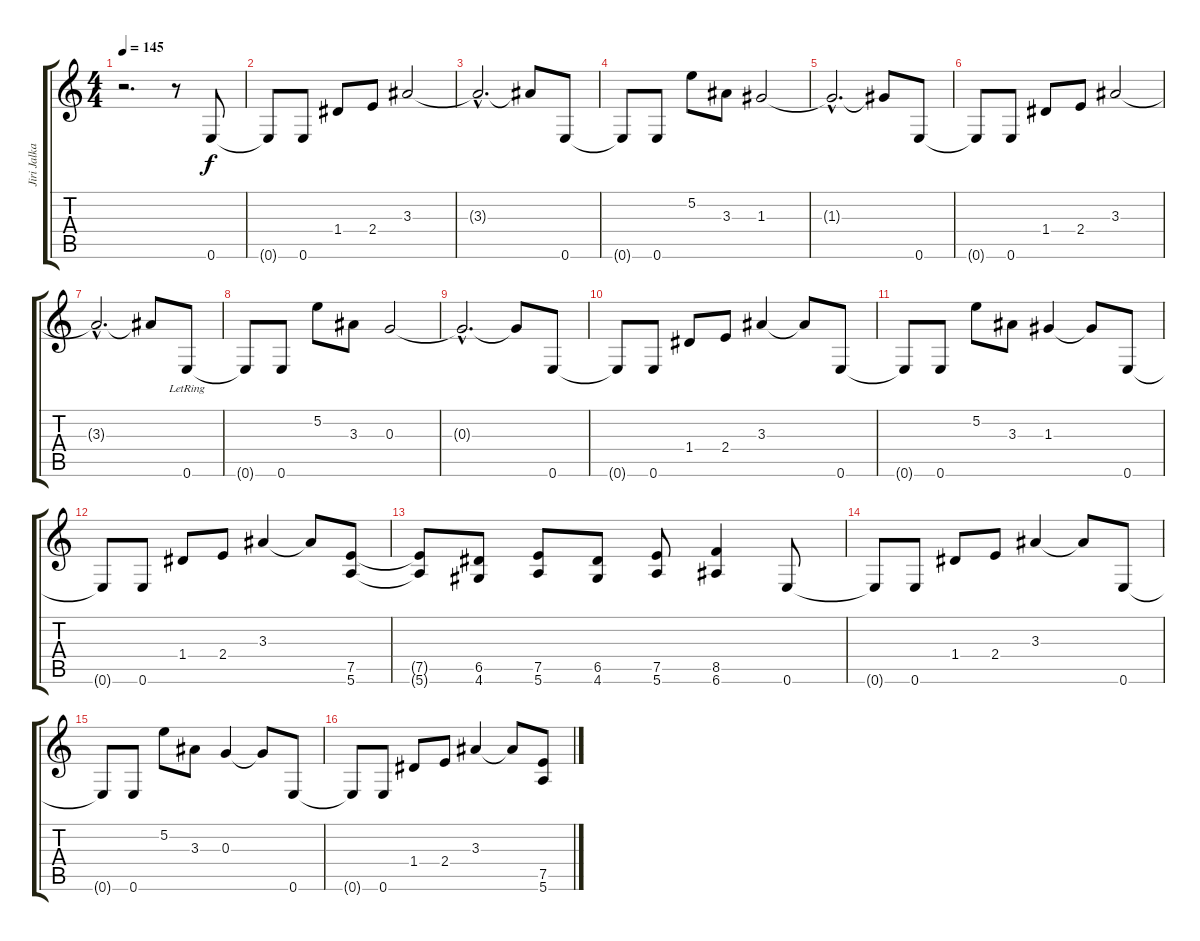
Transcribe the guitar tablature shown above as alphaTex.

\track ("Jiri Jalkanen" "Jiri Jalka") {instrument distortionguitar}
\staff {score tabs}
\tuning (E4 B3 G3 D3 A2 E2) {hide}
\ts (4 4)
\tempo 145
\clef g2
\ks c
r.2{d dy f instrument distortionguitar} r.8 0.6.8 |
0.6{t}.8 0.6.8 1.4.8 2.4.8 3.3.2 |
3.3{hac t}.2{d} 3.3{t}.8 0.6.8 |
0.6{t}.8 0.6.8 5.2.8 3.3.8 1.3.2 |
1.3{hac t}.2{d} 1.3{t}.8 0.6.8 |
0.6{t}.8 0.6.8 1.4.8 2.4.8 3.3.2 |
3.3{hac t}.2{d} 3.3{t}.8 0.6{lr}.8 |
0.6{t}.8 0.6.8 5.2.8 3.3.8 0.3.2 |
0.3{hac t}.2{d} 0.3{t}.8 0.6.8 |
0.6{t}.8 0.6.8 1.4.8 2.4.8 3.3.4 3.3{t}.8 0.6.8 |
0.6{t}.8 0.6.8 5.2.8 3.3.8 1.3.4 1.3{t}.8 0.6.8 |
0.6{t}.8 0.6.8 1.4.8 2.4.8 3.3.4 3.3{t}.8 (7.5 5.6).8 |
(7.5{t} 5.6{t}).8 (6.5 4.6).8 (7.5 5.6).8 (6.5 4.6).8 (7.5 5.6).8 (8.5 6.6).4 0.6.8 |
0.6{t}.8 0.6.8 1.4.8 2.4.8 3.3.4 3.3{t}.8 0.6.8 |
0.6{t}.8 0.6.8 5.2.8 3.3.8 0.3.4 0.3{t}.8 0.6.8 |
0.6{t}.8 0.6.8 1.4.8 2.4.8 3.3.4 3.3{t}.8 (7.5 5.6).8
